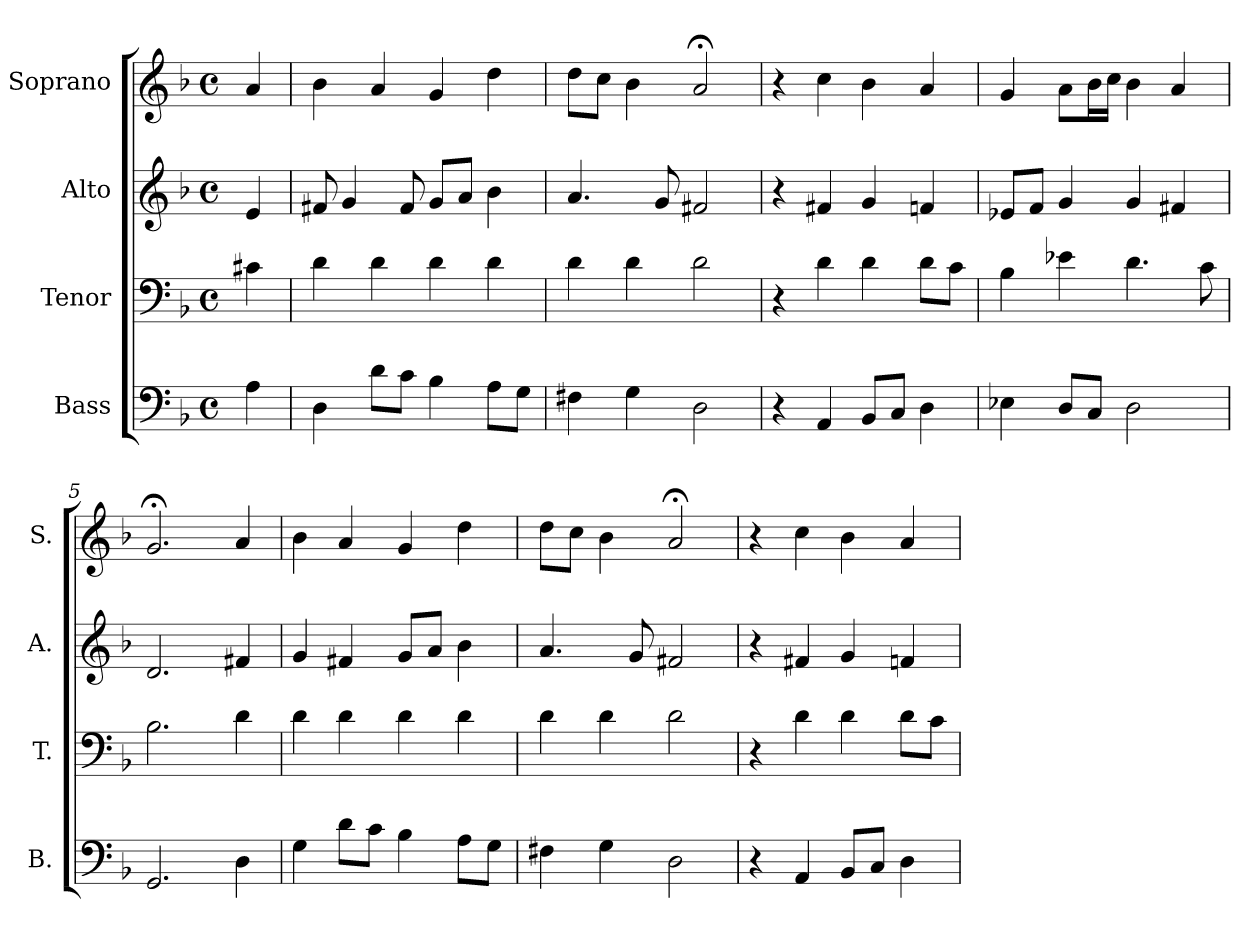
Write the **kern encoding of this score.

**kern	**kern	**kern	**kern
*part4	*part3	*part2	*part1
*staff4	*staff3	*staff2	*staff1
*I"Bass	*I"Tenor	*I"Alto	*I"Soprano
*I'B.	*I'T.	*I'A.	*I'S.
*clefF4	*clefF4	*clefG2	*clefG2
*k[b-]	*k[b-]	*k[b-]	*k[b-]
*d:	*d:	*d:	*d:
*M4/4	*M4/4	*M4/4	*M4/4
*met(c)	*met(c)	*met(c)	*met(c)
=	=	=	=
4A\	4c#X\	4e/	4a/
=1	=1	=1	=1
4D\	4d\	8f#X/	4b-\
.	.	4g/	.
8d\L	4d\	.	4a/
8c\J	.	8f#/	.
4B-\	4d\	8g/L	4g/
.	.	8a/J	.
8A\L	4d\	4b-\	4dd\
8G\J	.	.	.
=2	=2	=2	=2
4F#X\	4d\	4.a/	8dd\L
.	.	.	8cc\J
4G\	4d\	.	4b-\
.	.	8g/	.
2D\	2d\	2f#X/	2a;</
=3	=3	=3	=3
4r	4r	4r	4r
4AA/	4d\	4f#X/	4cc\
8BB-/L	4d\	4g/	4b-\
8C/J	.	.	.
4D\	8d\L	4fn/	4a/
.	8c\J	.	.
=4	=4	=4	=4
4E-X\	4B-\	8e-X/L	4g/
.	.	8f/J	.
8D/L	4e-X\	4g/	8a\L
8C/J	.	.	16b-\L
.	.	.	16cc\JJ
2D\	4.d\	4g/	4b-\
.	.	4f#X/	4a/
.	8c\	.	.
=5	=5	=5	=5
2.GG/	2.B-\	2.d/	2.g;</
4D\	4d\	4f#X/	4a/
!!LO:LB:g=z
=6	=6	=6	=6
4G\	4d\	4g/	4b-\
8d\L	4d\	4f#X/	4a/
8c\J	.	.	.
4B-\	4d\	8g/L	4g/
.	.	8a/J	.
8A\L	4d\	4b-\	4dd\
8G\J	.	.	.
=7	=7	=7	=7
4F#X\	4d\	4.a/	8dd\L
.	.	.	8cc\J
4G\	4d\	.	4b-\
.	.	8g/	.
2D\	2d\	2f#X/	2a;</
=8	=8	=8	=8
4r	4r	4r	4r
4AA/	4d\	4f#X/	4cc\
8BB-/L	4d\	4g/	4b-\
8C/J	.	.	.
4D\	8d\L	4fn/	4a/
.	8c\J	.	.
=	=	=	=
*-	*-	*-	*-
